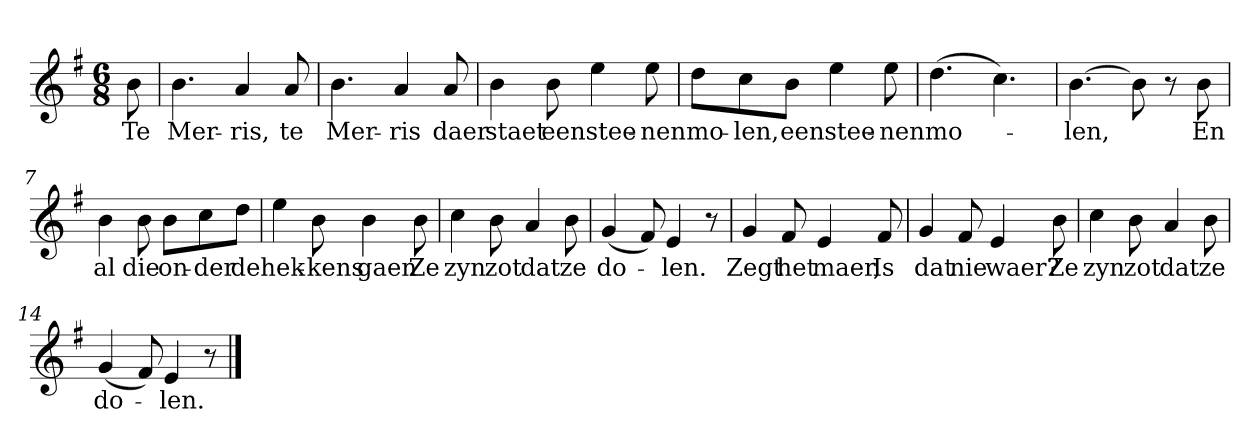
**kern	**text
*part1	*part1
*staff1	*staff1
*clefG2	*
*k[f#]	*
*e:	*
*M6/8	*
*MM120	*
=	=
8b	Te
=1	=1
4.b	Mer-
4a	-ris,
8a	te
=2	=2
4.b	Mer-
4a	-ris
8a	daer
=3	=3
4b	staet
8b	een
4ee	stee-
8ee	-nen
=4	=4
8dd\L	mo-
8cc\	-len,
8b\J	een
4ee	stee-
8ee	-nen
=5	=5
(4.dd	mo-
4.cc)	.
=6	=6
[4.b	-len,
8b]	.
8r	.
8b	En
=7	=7
4b	al
8b	die
8b\L	on-
8cc\	-der
8dd\J	de
=8	=8
4ee	hek-
8b	-kens
4b	gaen
8b	Ze
=9	=9
4cc	zyn
8b	zot
4a	dat
8b	ze
=10	=10
(4g	do-
8f#)	.
4e	-len.
8r	.
=11	=11
4g	Zegt
8f#	het
4e	maer,
8f#	Is
=12	=12
4g	dat
8f#	nie
4e	waer?
8b	Ze
=13	=13
4cc	zyn
8b	zot
4a	dat
8b	ze
=14	=14
(4g	do-
8f#)	.
4e	-len.
8r	.
==	==
*-	*-
